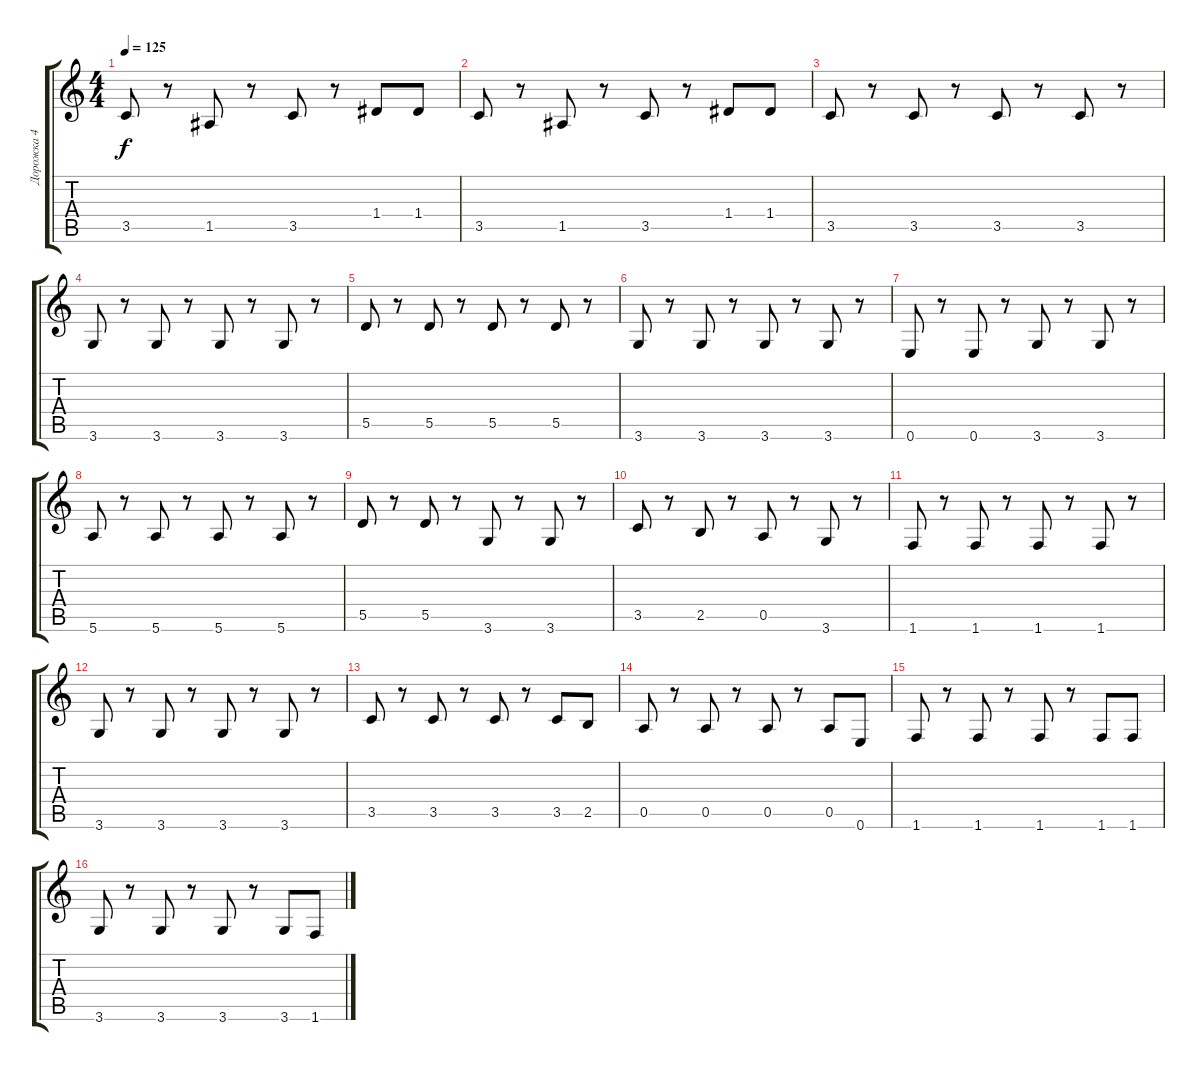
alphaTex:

\track ("Дорожка 4" "Дорожка 4") {instrument electricbassfinger}
\staff {score tabs}
\tuning (E4 B3 G3 D3 A2 E2) {hide}
\ts (4 4)
\tempo 125
\clef g2
\ks c
3.5.8{dy f} r.8 1.5.8 r.8 3.5.8 r.8 1.4.8 1.4.8 |
3.5.8 r.8 1.5.8 r.8 3.5.8 r.8 1.4.8 1.4.8 |
3.5.8 r.8 3.5.8 r.8 3.5.8 r.8 3.5.8 r.8 |
3.6.8 r.8 3.6.8 r.8 3.6.8 r.8 3.6.8 r.8 |
5.5.8 r.8 5.5.8 r.8 5.5.8 r.8 5.5.8 r.8 |
3.6.8 r.8 3.6.8 r.8 3.6.8 r.8 3.6.8 r.8 |
0.6.8 r.8 0.6.8 r.8 3.6.8 r.8 3.6.8 r.8 |
5.6.8 r.8 5.6.8 r.8 5.6.8 r.8 5.6.8 r.8 |
5.5.8 r.8 5.5.8 r.8 3.6.8 r.8 3.6.8 r.8 |
3.5.8 r.8 2.5.8 r.8 0.5.8 r.8 3.6.8 r.8 |
1.6.8 r.8 1.6.8 r.8 1.6.8 r.8 1.6.8 r.8 |
3.6.8 r.8 3.6.8 r.8 3.6.8 r.8 3.6.8 r.8 |
3.5.8 r.8 3.5.8 r.8 3.5.8 r.8 3.5.8 2.5.8 |
0.5.8 r.8 0.5.8 r.8 0.5.8 r.8 0.5.8 0.6.8 |
1.6.8 r.8 1.6.8 r.8 1.6.8 r.8 1.6.8 1.6.8 |
3.6.8 r.8 3.6.8 r.8 3.6.8 r.8 3.6.8 1.6.8
